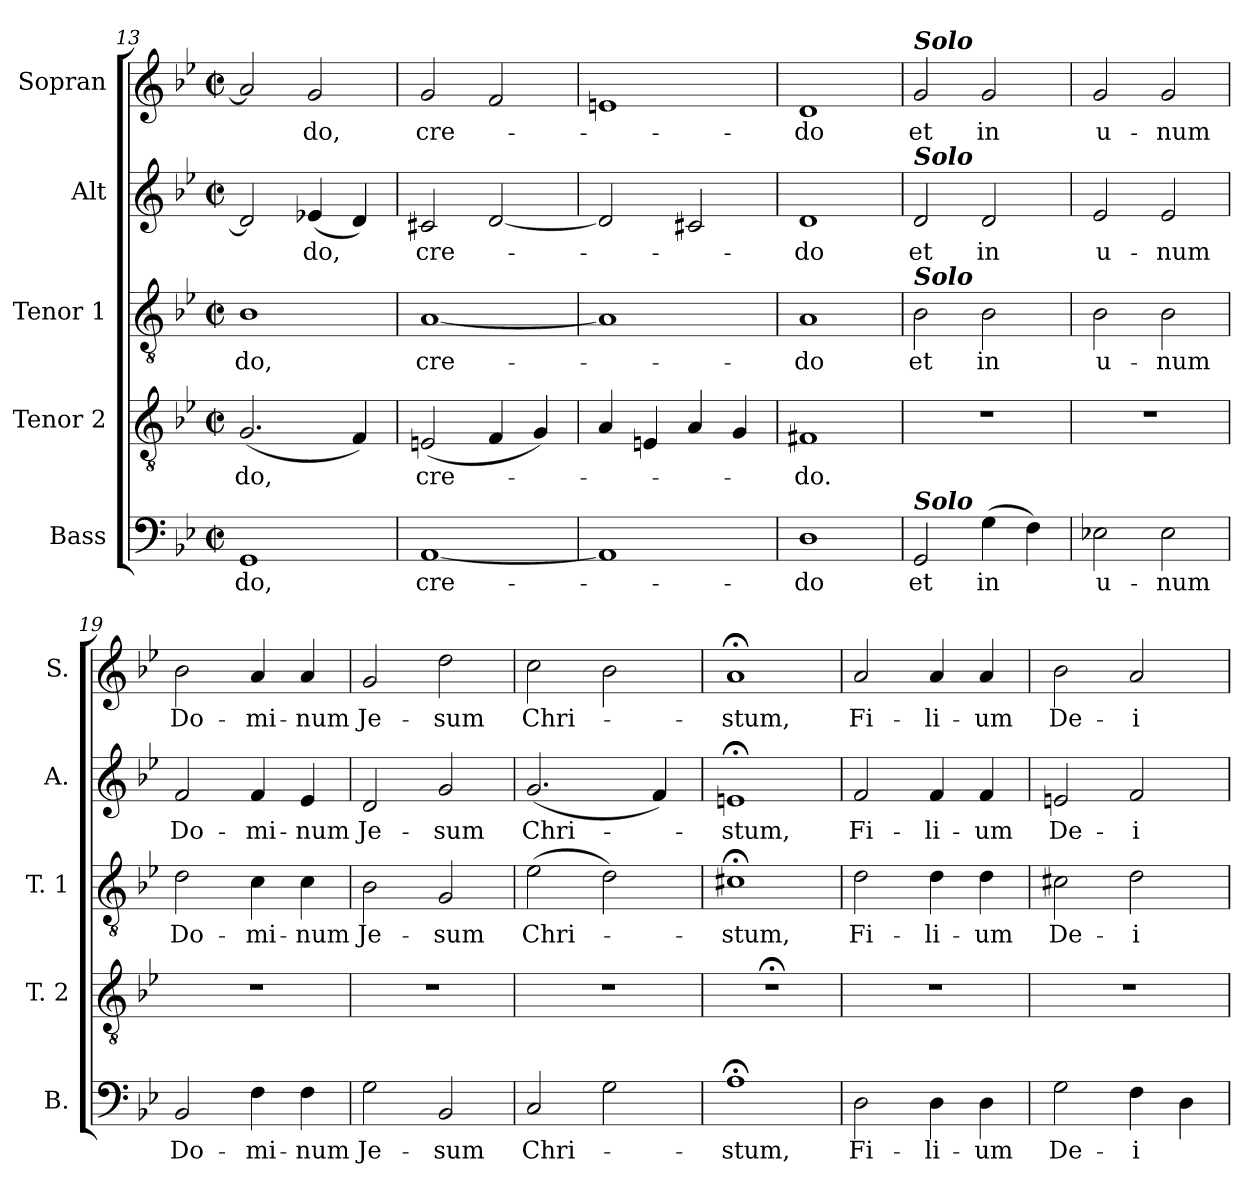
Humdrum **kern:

**kern	**text	**kern	**text	**kern	**text	**kern	**text	**kern	**text
*part5	*part5	*part4	*part4	*part3	*part3	*part2	*part2	*part1	*part1
*staff5	*staff5	*staff4	*staff4	*staff3	*staff3	*staff2	*staff2	*staff1	*staff1
*I"Bass	*	*I"Tenor 2	*	*I"Tenor 1	*	*I"Alt	*	*I"Sopran	*
*I'B.	*	*I'T. 2	*	*I'T. 1	*	*I'A.	*	*I'S.	*
*clefF4	*	*clefGv2	*	*clefGv2	*	*clefG2	*	*clefG2	*
*k[b-e-]	*	*k[b-e-]	*	*k[b-e-]	*	*k[b-e-]	*	*k[b-e-]	*
*B-:	*	*B-:	*	*B-:	*	*B-:	*	*B-:	*
*M2/2	*	*M2/2	*	*M2/2	*	*M2/2	*	*M2/2	*
*met(c|)	*	*met(c|)	*	*met(c|)	*	*met(c|)	*	*met(c|)	*
=13	=13	=13	=13	=13	=13	=13	=13	=13	=13
!	!LO:LY:b	!	!LO:LY:b	!	!LO:LY:b	!	!	!	!
1GG	-do,	(<2.G/	-do,	1B-	-do,	2d/]	.	2a/]	.
!	!	!	!	!	!	!	!LO:LY:b	!	!LO:LY:b
.	.	.	.	.	.	(<4e-X/	-do,	2g/	-do,
.	.	4F/)	.	.	.	4d/)	.	.	.
!!LO:PB:g=z
=14	=14	=14	=14	=14	=14	=14	=14	=14	=14
!	!LO:LY:b	!	!LO:LY:b	!	!LO:LY:b	!	!LO:LY:b	!	!LO:LY:b
[1AA	cre-	(<2En/	cre-	[1A	cre-	2c#X/	cre-	2g/	cre-
.	.	4F/	.	.	.	[2d/	.	2f/	.
.	.	4G/)	.	.	.	.	.	.	.
=15	=15	=15	=15	=15	=15	=15	=15	=15	=15
1AA]	.	4A/	.	1A]	.	2d/]	.	1en	.
.	.	4En/	.	.	.	.	.	.	.
.	.	4A/	.	.	.	2c#X/	.	.	.
.	.	4G/	.	.	.	.	.	.	.
=16	=16	=16	=16	=16	=16	=16	=16	=16	=16
!	!LO:LY:b	!	!LO:LY:b	!	!LO:LY:b	!	!LO:LY:b	!	!LO:LY:b
1D	-do	1F#X	-do.	1A	-do	1d	-do	1d	-do
=17	=17	=17	=17	=17	=17	=17	=17	=17	=17
!	!	!	!	!	!	!	!	!LO:TX:a:Bi:t=Solo	!
!	!	!	!	!	!	!LO:TX:a:Bi:t=Solo	!	!	!
!	!	!	!	!LO:TX:a:Bi:t=Solo	!	!	!	!	!
!LO:TX:a:Bi:t=Solo	!	!	!	!	!	!	!	!	!
!	!LO:LY:b	!	!	!	!LO:LY:b	!	!LO:LY:b	!	!LO:LY:b
2GG/	et	1r	.	2B-\	et	2d/	et	2g/	et
!	!LO:LY:b	!	!	!	!LO:LY:b	!	!LO:LY:b	!	!LO:LY:b
(>4G\	in	.	.	2B-\	in	2d/	in	2g/	in
4F\)	.	.	.	.	.	.	.	.	.
=18	=18	=18	=18	=18	=18	=18	=18	=18	=18
!	!LO:LY:b	!	!	!	!LO:LY:b	!	!LO:LY:b	!	!LO:LY:b
2E-X\	u-	1r	.	2B-\	u-	2e-/	u-	2g/	u-
!	!LO:LY:b	!	!	!	!LO:LY:b	!	!LO:LY:b	!	!LO:LY:b
2E-\	-num	.	.	2B-\	-num	2e-/	-num	2g/	-num
=19	=19	=19	=19	=19	=19	=19	=19	=19	=19
!	!LO:LY:b	!	!	!	!LO:LY:b	!	!LO:LY:b	!	!LO:LY:b
2BB-/	Do-	1r	.	2d\	Do-	2f/	Do-	2b-\	Do-
!	!LO:LY:b	!	!	!	!LO:LY:b	!	!LO:LY:b	!	!LO:LY:b
4F\	-mi-	.	.	4c\	-mi-	4f/	-mi-	4a/	-mi-
!	!LO:LY:b	!	!	!	!LO:LY:b	!	!LO:LY:b	!	!LO:LY:b
4F\	-num	.	.	4c\	-num	4e-/	-num	4a/	-num
=20	=20	=20	=20	=20	=20	=20	=20	=20	=20
!	!LO:LY:b	!	!	!	!LO:LY:b	!	!LO:LY:b	!	!LO:LY:b
2G\	Je-	1r	.	2B-\	Je-	2d/	Je-	2g/	Je-
!	!LO:LY:b	!	!	!	!LO:LY:b	!	!LO:LY:b	!	!LO:LY:b
2BB-/	-sum	.	.	2G/	-sum	2g/	-sum	2dd\	-sum
!!LO:LB:g=z
=21	=21	=21	=21	=21	=21	=21	=21	=21	=21
!	!LO:LY:b	!	!	!	!LO:LY:b	!	!LO:LY:b	!	!LO:LY:b
2C/	Chri-	1r	.	(>2e-\	Chri-	(<2.g/	Chri-	2cc\	Chri-
2G\	.	.	.	2d\)	.	.	.	2b-\	.
.	.	.	.	.	.	4f/)	.	.	.
=22	=22	=22	=22	=22	=22	=22	=22	=22	=22
!	!LO:LY:b	!	!	!	!LO:LY:b	!	!LO:LY:b	!	!LO:LY:b
1A;<	-stum,	1r;<	.	1c#X;<	-stum,	1en;<	-stum,	1a;<	-stum,
=23	=23	=23	=23	=23	=23	=23	=23	=23	=23
!	!LO:LY:b	!	!	!	!LO:LY:b	!	!LO:LY:b	!	!LO:LY:b
2D\	Fi-	1r	.	2d\	Fi-	2f/	Fi-	2a/	Fi-
!	!LO:LY:b	!	!	!	!LO:LY:b	!	!LO:LY:b	!	!LO:LY:b
4D\	-li-	.	.	4d\	-li-	4f/	-li-	4a/	-li-
!	!LO:LY:b	!	!	!	!LO:LY:b	!	!LO:LY:b	!	!LO:LY:b
4D\	-um	.	.	4d\	-um	4f/	-um	4a/	-um
=24	=24	=24	=24	=24	=24	=24	=24	=24	=24
!	!LO:LY:b	!	!	!	!LO:LY:b	!	!LO:LY:b	!	!LO:LY:b
2G\	De-	1r	.	2c#X\	De-	2en/	De-	2b-\	De-
!	!LO:LY:b	!	!	!	!LO:LY:b	!	!LO:LY:b	!	!LO:LY:b
4F\	-i	.	.	2d\	-i	2f/	-i	2a/	-i
4D\	.	.	.	.	.	.	.	.	.
=	=	=	=	=	=	=	=	=	=
*-	*-	*-	*-	*-	*-	*-	*-	*-	*-
